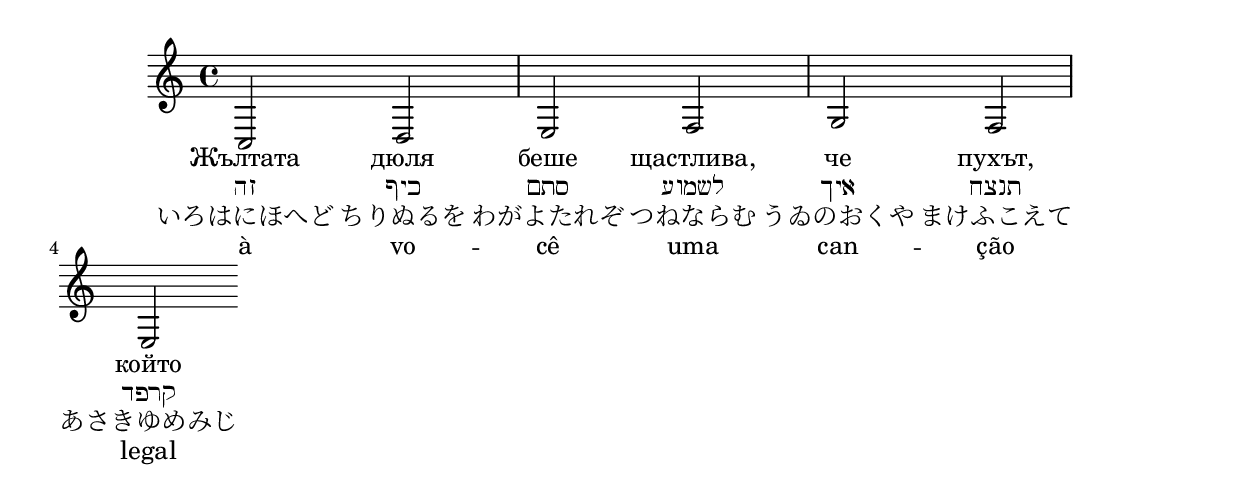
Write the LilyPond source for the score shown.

%%  Do not edit this file; it is auto-generated from LSR!
\version "2.11.35"

%% Edit this file using a Unicode aware editor, such as GVIM, GEDIT, Emacs

%{

You may have to install additional fonts.

Red Hat Fedora

    taipeifonts fonts-xorg-truetype ttfonts-ja fonts-arabic \
	 ttfonts-zh_CN fonts-ja fonts-hebrew 

Debian GNU/Linux

   apt-get install emacs-intl-fonts xfonts-intl-.* \
	ttf-kochi-gothic ttf-kochi-mincho \
	xfonts-bolkhov-75dpi xfonts-cronyx-100dpi xfonts-cronyx-75dpi 
%} 

\header {

  texidoc = "Various scripts may be used for texts (like titles and
lyrics) introduced by entering them in UTF-8 encoding, and using a
Pango based backend.  Depending on the fonts installed, this fragment
will render Bulgarian (Cyrillic), Hebrew, Japanese and Portuguese.

"
  
}

% Cyrillic font
bulgarian = \lyricmode {
  Жълтата дюля беше щастлива, че пухът, който цъфна, замръзна като гьон.
}

hebrew = \lyricmode { 
  זה כיף סתם לשמוע איך תנצח קרפד עץ טוב בגן.
}

japanese = \lyricmode {  
  いろはにほへど ちりぬるを
  わがよたれぞ  つねならむ
  うゐのおくや  まけふこえて
  あさきゆめみじ ゑひもせず 
}

% "a legal song to you"
portuguese = \lyricmode { 
  à vo -- cê uma can -- ção legal
}

\paper {
  ragged-right = ##T
}

\relative  { 
  c2 d e f g f e
}
\addlyrics { \bulgarian }
\addlyrics { \hebrew }
\addlyrics { \japanese }
\addlyrics { \portuguese }
